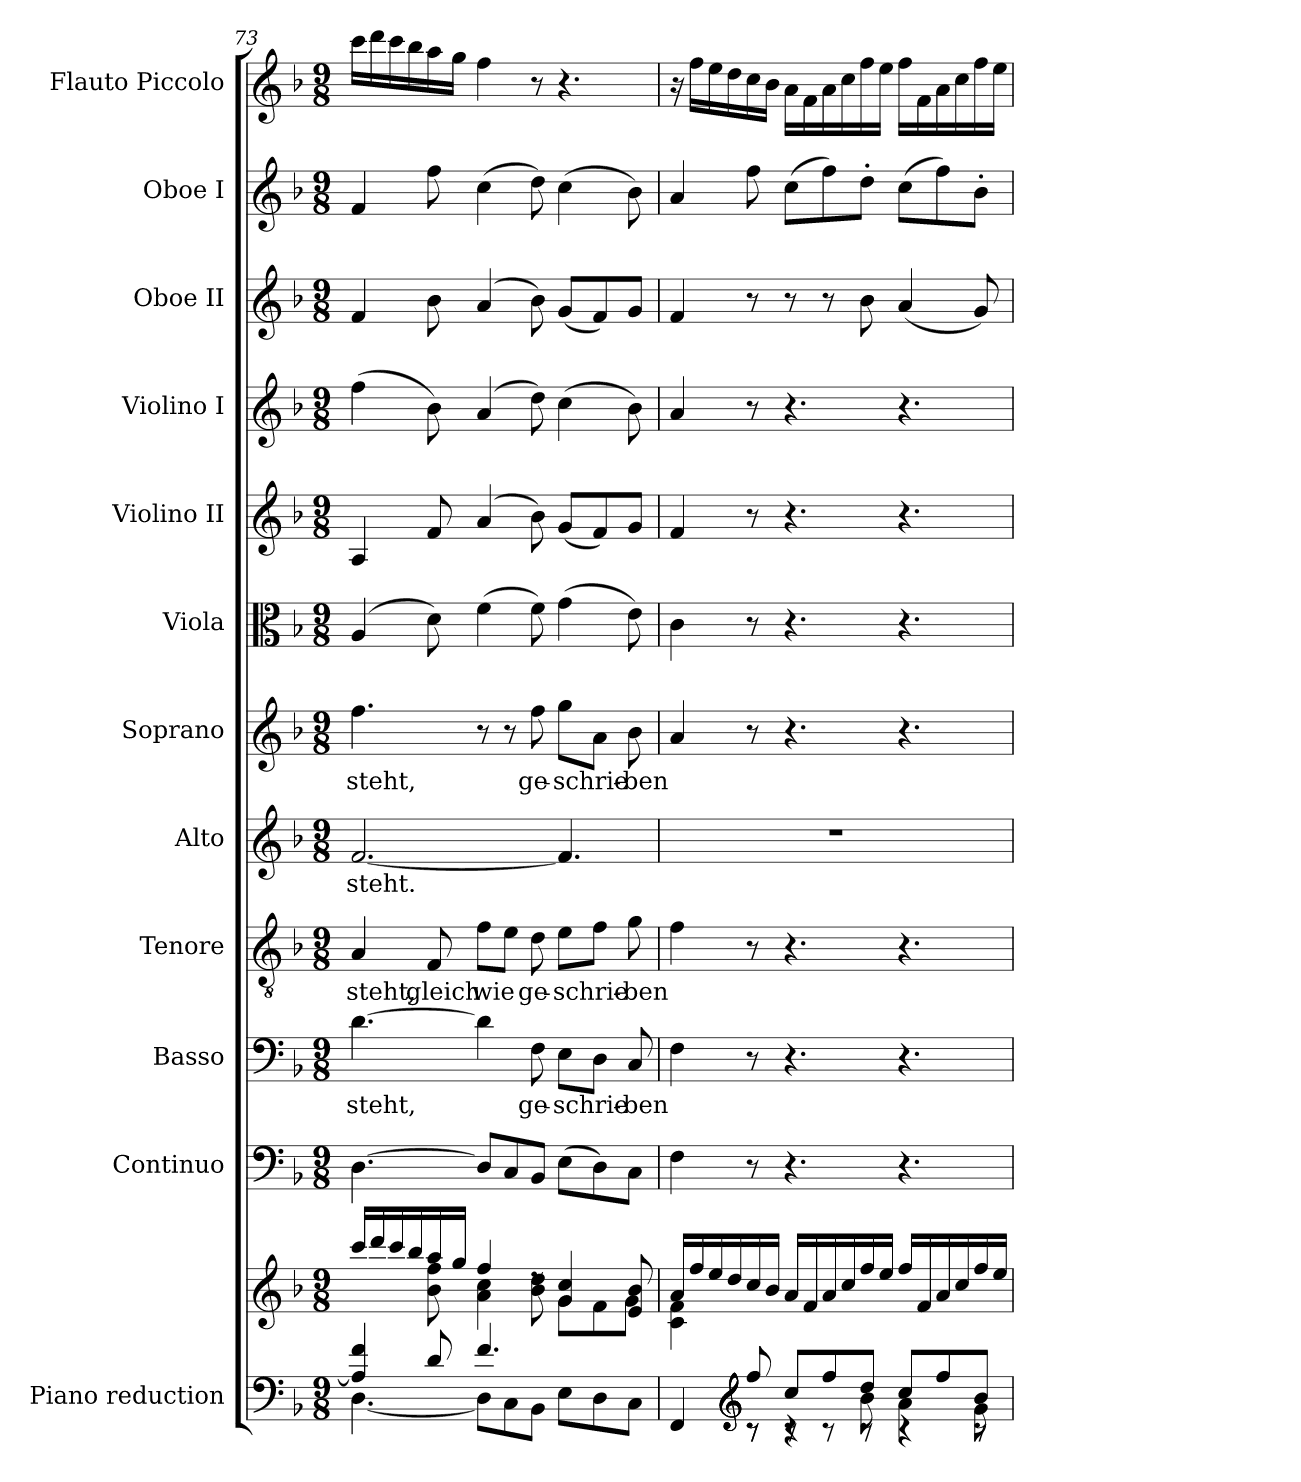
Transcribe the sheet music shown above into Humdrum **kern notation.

**kern	**kern	**kern	**kern	**text	**kern	**text	**kern	**text	**kern	**text	**kern	**kern	**kern	**kern	**kern	**kern
*part12	*part12	*part11	*part10	*part10	*part9	*part9	*part8	*part8	*part7	*part7	*part6	*part5	*part4	*part3	*part2	*part1
*staff13	*staff12	*staff11	*staff10	*staff10	*staff9	*staff9	*staff8	*staff8	*staff7	*staff7	*staff6	*staff5	*staff4	*staff3	*staff2	*staff1
*I"Piano reduction	*	*I"Continuo	*I"Basso	*	*I"Tenore	*	*I"Alto	*	*I"Soprano	*	*I"Viola	*I"Violino II	*I"Violino I	*I"Oboe II	*I"Oboe I	*I"Flauto Piccolo
*I'Pno	*	*	*	*	*	*	*	*	*	*	*	*	*	*I'Ob	*I'Ob	*I'Picc
*clefF4	*clefG2	*clefF4	*clefF4	*	*clefGv2	*	*clefG2	*	*clefG2	*	*clefC3	*clefG2	*clefG2	*clefG2	*clefG2	*clefG2
*	*	*	*	*	*	*	*	*	*	*	*	*	*	*	*	*ITrd-7c-12
*k[b-]	*k[b-]	*k[b-]	*k[b-]	*	*k[b-]	*	*k[b-]	*	*k[b-]	*	*k[b-]	*k[b-]	*k[b-]	*k[b-]	*k[b-]	*k[b-]
*M9/8	*M9/8	*M9/8	*M9/8	*	*M9/8	*	*M9/8	*	*M9/8	*	*M9/8	*M9/8	*M9/8	*M9/8	*M9/8	*M9/8
=73	=73	=73	=73	=73	=73	=73	=73	=73	=73	=73	=73	=73	=73	=73	=73	=73
*^	*^	*	*	*	*	*	*	*	*	*	*	*	*	*	*	*
!	!	!	!	!	!	!LO:LY:b	!	!LO:LY:b	!	!LO:LY:b	!	!LO:LY:b	!	!	!	!	!	!
4A/] 4f/	[4.D\	16ccc/LL	4ryy	[4.D\	[4.d\	steht,	4A/	steht,	[2.f/	steht.	4.ff\	steht,	(>4A/	4A/	(>4ff\	4f/	4f/	16cccc\LL
.	.	16ddd/	.	.	.	.	.	.	.	.	.	.	.	.	.	.	.	16dddd\
.	.	16ccc/	.	.	.	.	.	.	.	.	.	.	.	.	.	.	.	16cccc\
.	.	16bb-/	.	.	.	.	.	.	.	.	.	.	.	.	.	.	.	16bbb-\
!	!	!	!	!	!	!	!	!LO:LY:b	!	!	!	!	!	!	!	!	!	!
8d/	.	16aa/	8b-\ 8ff\	.	.	.	8F/	gleich	.	.	.	.	8d\)	8f/	8b-\)	8b-\	8ff\	16aaa\
.	.	16gg/JJ	.	.	.	.	.	.	.	.	.	.	.	.	.	.	.	16ggg\JJ
!	!	!	!	!	!	!	!	!LO:LY:b	!	!	!	!	!	!	!	!	!	!
4.f/	8D\L]	4ff/	4a\ 4cc\	8D/L]	4d\]	.	8f\L	wie	.	.	8r	.	(>4f\	(>4a/	(>4a/	(>4a/	(>4cc\	4fff\
.	8C\	.	.	8C/	.	.	8e\J	.	.	.	8r	.	.	.	.	.	.	.
!	!	!	!	!	!	!LO:LY:b	!	!LO:LY:b	!	!	!	!LO:LY:b	!	!	!	!	!	!
.	8BB-\J	8rdd	8b-\ 8dd\	8BB-/J	8F\	ge-	8d\	ge-	.	.	8ff\	ge-	8f\)	8b-\)	8dd\)	8b-\)	8dd\)	8r
!	!	!	!	!	!	!LO:LY:b	!	!LO:LY:b	!	!	!	!LO:LY:b	!	!	!	!	!	!
4.ryy	8E\L	4g/ 4cc/	8g\L	(>8E\L	8E\L	-schrie-	8e\L	-schrie-	4.f/]	.	8gg\L	-schrie-	(>4g\	(<8g/L	(>4cc\	(<8g/L	(>4cc\	4.r
.	8D\	.	8f\	8D\)	8D\J	.	8f\J	.	.	.	8a\J	.	.	8f/)	.	8f/)	.	.
!	!	!	!	!	!	!LO:LY:b	!	!LO:LY:b	!	!	!	!LO:LY:b	!	!	!	!	!	!
.	8C\J	8e/ 8b-/	8g\J	8C\J	8C/	-ben	8g\	-ben	.	.	8b-\	-ben	8e\)	8g/J	8b-\)	8g/J	8b-\)	.
=74	=74	=74	=74	=74	=74	=74	=74	=74	=74	=74	=74	=74	=74	=74	=74	=74	=74	=74
*	*^	*	*	*	*	*	*	*	*	*	*	*	*	*	*	*	*	*
4ryy	4ryy	4FF/	16a/LL	4c\ 4f\	4F\	4F\	.	4f\	.	8%9r	.	4a/	.	4c\	4f/	4a/	4f/	4a/	16r
.	.	.	16ff/	.	.	.	.	.	.	.	.	.	.	.	.	.	.	.	16fff\LL
.	.	.	16ee/	.	.	.	.	.	.	.	.	.	.	.	.	.	.	.	16eee\
.	.	.	16dd/	.	.	.	.	.	.	.	.	.	.	.	.	.	.	.	16ddd\
*clefG2	*	*	*	*	*	*	*	*	*	*	*	*	*	*	*	*	*	*	*
8ff/	8rc	8rc	16cc/	2..ryy	8r	8r	.	8r	.	.	.	8r	.	8r	8r	8r	8r	8ff\	16ccc\
.	.	.	16b-/JJ	.	.	.	.	.	.	.	.	.	.	.	.	.	.	.	16bb-\JJ
8cc/L	4rc	8rc	16a/LL	.	4.r	4.r	.	4.r	.	.	.	4.r	.	4.r	4.r	4.r	8r	(>8cc\L	16aa\LL
.	.	.	16f/	.	.	.	.	.	.	.	.	.	.	.	.	.	.	.	16ff\
8ff/	.	8rc	16a/	.	.	.	.	.	.	.	.	.	.	.	.	.	8r	8ff\)	16aa\
.	.	.	16cc/	.	.	.	.	.	.	.	.	.	.	.	.	.	.	.	16ccc\
8dd/J	8rc	8b-\	16ff/	.	.	.	.	.	.	.	.	.	.	.	.	.	8b-\	8dd'\J	16fff\
.	.	.	16ee/JJ	.	.	.	.	.	.	.	.	.	.	.	.	.	.	.	16eee\JJ
8cc/L	4rc	4a\	16ff/LL	.	4.r	4.r	.	4.r	.	.	.	4.r	.	4.r	4.r	4.r	(<4a/	(>8cc\L	16fff\LL
.	.	.	16f/	.	.	.	.	.	.	.	.	.	.	.	.	.	.	.	16ff\
8ff/	.	.	16a/	.	.	.	.	.	.	.	.	.	.	.	.	.	.	8ff\)	16aa\
.	.	.	16cc/	.	.	.	.	.	.	.	.	.	.	.	.	.	.	.	16ccc\
8b-/J	8rc	8g\	16ff/	.	.	.	.	.	.	.	.	.	.	.	.	.	8g/)	8b-'\J	16fff\
.	.	.	16ee/JJ	.	.	.	.	.	.	.	.	.	.	.	.	.	.	.	16eee\JJ
*v	*v	*v	*	*	*	*	*	*	*	*	*	*	*	*	*	*	*	*	*
*	*v	*v	*	*	*	*	*	*	*	*	*	*	*	*	*	*	*
=	=	=	=	=	=	=	=	=	=	=	=	=	=	=	=	=
*-	*-	*-	*-	*-	*-	*-	*-	*-	*-	*-	*-	*-	*-	*-	*-	*-
